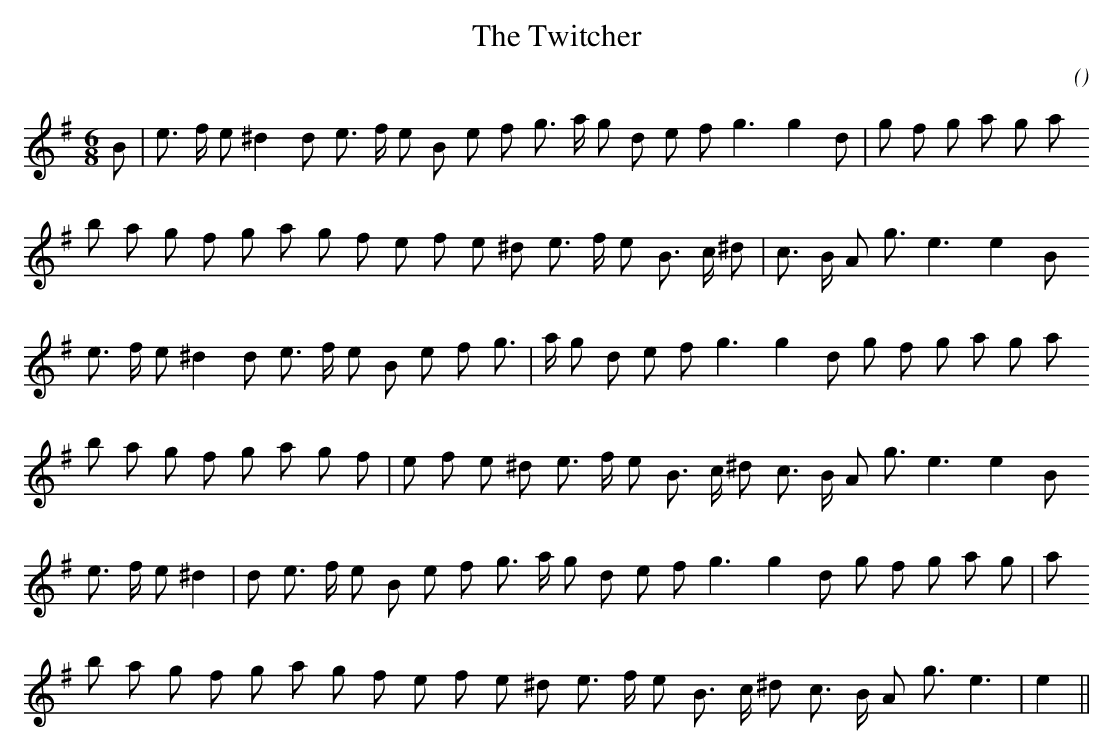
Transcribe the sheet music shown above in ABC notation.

X:1
T: The Twitcher
C:
O:
M:6/8
K:Em
K:Em
M:6/8
L:1/16
B2 |e3 f e2 ^d4 d2 e3 f e2 B2 e2 f2 g3 a g2 d2 e2 f2 g6g4 d2 |g2 f2 g2 a2 g2 a2
b2 a2 g2 f2 g2 a2 g2 f2 e2 f2 e2 ^d2 e3 f e2 B3 c ^d2 |c3 B A2 g3 e6e4 B2
e3 f e2 ^d4 d2 e3 f e2 B2 e2 f2 g3 |a g2 d2 e2 f2 g6g4 d2 g2 f2 g2 a2 g2 a2
b2 a2 g2 f2 g2 a2 g2 f2 |e2 f2 e2 ^d2 e3 f e2 B3 c ^d2 c3 B A2 g3 e6e4 B2
e3 f e2 ^d4 |d2 e3 f e2 B2 e2 f2 g3 a g2 d2 e2 f2 g6g4 d2 g2 f2 g2 a2 g2 |a2
b2 a2 g2 f2 g2 a2 g2 f2 e2 f2 e2 ^d2 e3 f e2 B3 c ^d2 c3 B A2 g3 e6|e4 ||
